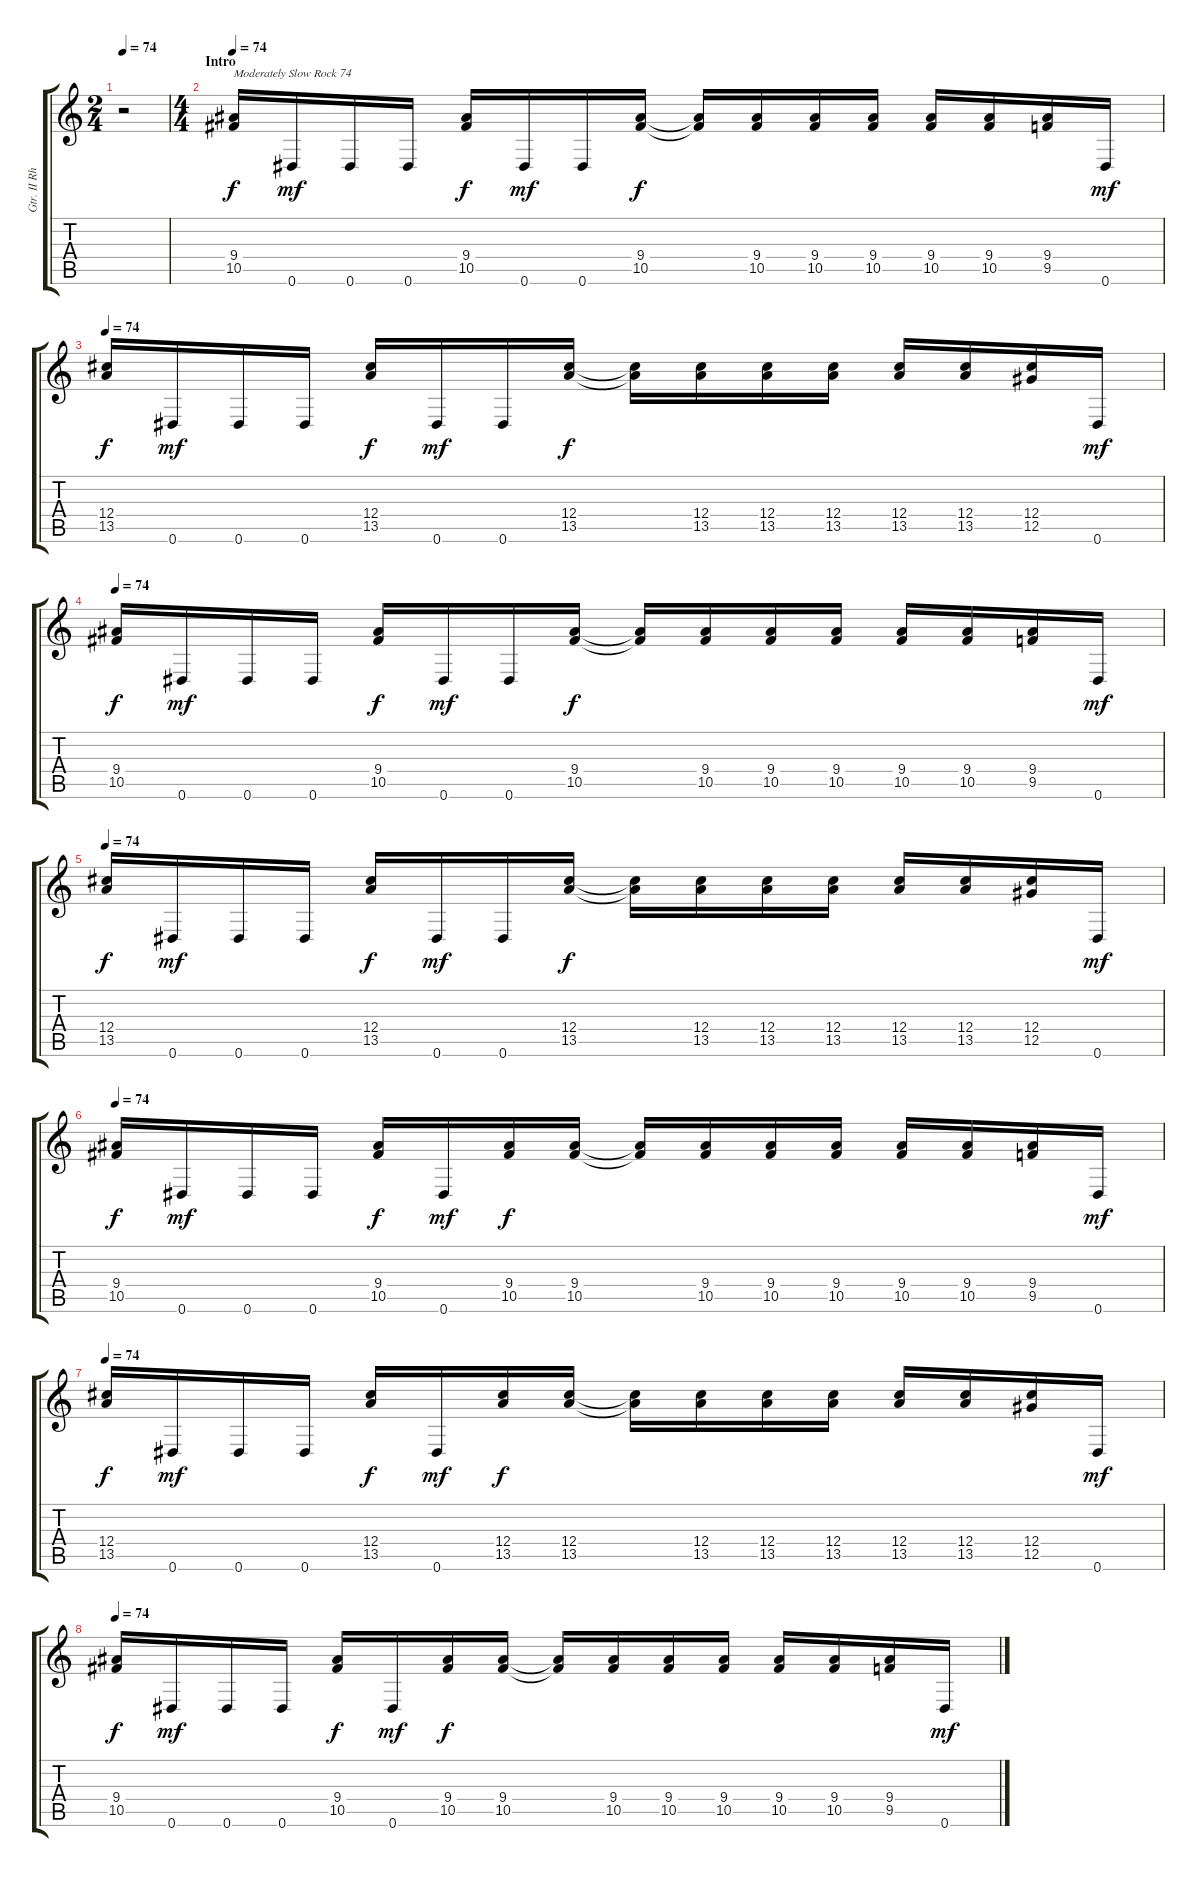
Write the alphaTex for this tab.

\track ("Gtr. II Rhytm" "Gtr. II Rh") {instrument overdrivenguitar}
\staff {score tabs}
\tuning (Eb4 Bb3 Gb3 Db3 Ab2 Eb2) {hide}
\ts (2 4)
\tempo 74
\clef g2
\ks c
r.2{dy f instrument overdrivenguitar} |
\ts (4 4)
\section ("" "Intro")
\tempo 74
(9.4 10.5).16{txt "Moderately Slow Rock 74"} 0.6.16{dy mf} 0.6.16 0.6.16 (9.4 10.5).16{dy f} 0.6.16{dy mf} 0.6.16 (9.4 10.5).16{dy f} (9.4{t} 10.5{t}).16 (9.4 10.5).16 (9.4 10.5).16 (9.4 10.5).16 (9.4 10.5).16 (9.4 10.5).16 (9.4 9.5).16 0.6.16{dy mf} |
\tempo 74
(12.4 13.5).16{dy f} 0.6.16{dy mf} 0.6.16 0.6.16 (12.4 13.5).16{dy f} 0.6.16{dy mf} 0.6.16 (12.4 13.5).16{dy f} (12.4{t} 13.5{t}).16 (12.4 13.5).16 (12.4 13.5).16 (12.4 13.5).16 (12.4 13.5).16 (12.4 13.5).16 (12.4 12.5).16 0.6.16{dy mf} |
\tempo 74
(9.4 10.5).16{dy f} 0.6.16{dy mf} 0.6.16 0.6.16 (9.4 10.5).16{dy f} 0.6.16{dy mf} 0.6.16 (9.4 10.5).16{dy f} (9.4{t} 10.5{t}).16 (9.4 10.5).16 (9.4 10.5).16 (9.4 10.5).16 (9.4 10.5).16 (9.4 10.5).16 (9.4 9.5).16 0.6.16{dy mf} |
\tempo 74
(12.4 13.5).16{dy f} 0.6.16{dy mf} 0.6.16 0.6.16 (12.4 13.5).16{dy f} 0.6.16{dy mf} 0.6.16 (12.4 13.5).16{dy f} (12.4{t} 13.5{t}).16 (12.4 13.5).16 (12.4 13.5).16 (12.4 13.5).16 (12.4 13.5).16 (12.4 13.5).16 (12.4 12.5).16 0.6.16{dy mf} |
\tempo 74
(9.4 10.5).16{dy f} 0.6.16{dy mf} 0.6.16 0.6.16 (9.4 10.5).16{dy f} 0.6.16{dy mf} (9.4 10.5).16{dy f} (9.4 10.5).16 (9.4{t} 10.5{t}).16 (9.4 10.5).16 (9.4 10.5).16 (9.4 10.5).16 (9.4 10.5).16 (9.4 10.5).16 (9.4 9.5).16 0.6.16{dy mf} |
\tempo 74
(12.4 13.5).16{dy f} 0.6.16{dy mf} 0.6.16 0.6.16 (12.4 13.5).16{dy f} 0.6.16{dy mf} (12.4 13.5).16{dy f} (12.4 13.5).16 (12.4{t} 13.5{t}).16 (12.4 13.5).16 (12.4 13.5).16 (12.4 13.5).16 (12.4 13.5).16 (12.4 13.5).16 (12.4 12.5).16 0.6.16{dy mf} |
\tempo 74
(9.4 10.5).16{dy f} 0.6.16{dy mf} 0.6.16 0.6.16 (9.4 10.5).16{dy f} 0.6.16{dy mf} (9.4 10.5).16{dy f} (9.4 10.5).16 (9.4{t} 10.5{t}).16 (9.4 10.5).16 (9.4 10.5).16 (9.4 10.5).16 (9.4 10.5).16 (9.4 10.5).16 (9.4 9.5).16 0.6.16{dy mf}
